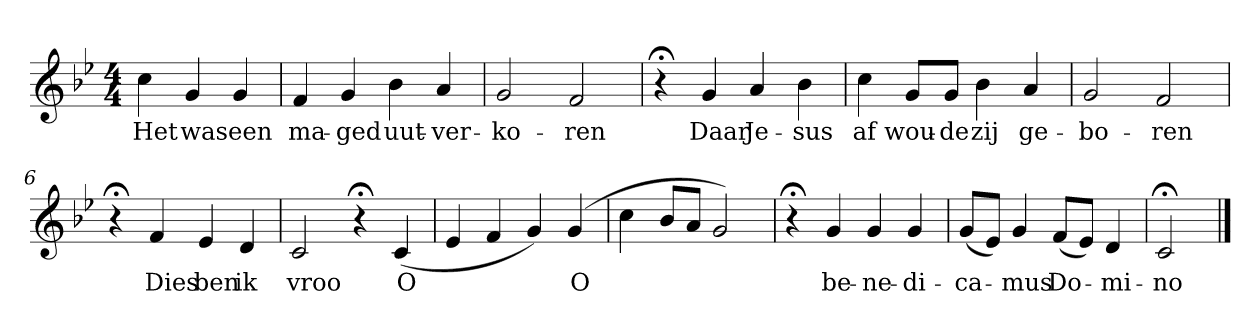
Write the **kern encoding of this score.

**kern	**text
*part1	*part1
*staff1	*staff1
*k[b-e-]	*
*C:dor	*
*M4/4	*
*MM120	*
=	=
4cc	Het
4g	was
4g	een
=1	=1
4f	ma-
4g	-ged
4b-	uut-
4a	-ver-
=2	=2
2g	-ko-
2f	-ren
=3	=3
4r;<	.
4g	Daar
4a	Je-
4b-	-sus
=4	=4
4cc	af
8gL	wou-
8gJ	-de
4b-	zij
4a	ge-
=5	=5
2g	-bo-
2f	-ren
=6	=6
4r;<	.
4f	Dies
4e-	ben
4d	ik
=7	=7
2c	vroo
4r;<	.
(4c	O
=8	=8
4e-	.
4f	.
4g)	.
(4g	O
=9	=9
4cc	.
8b-L	.
8aJ	.
2g)	.
=10	=10
4r;<	.
4g	be-
4g	-ne-
4g	-di-
=11	=11
(8gL	-ca-
8e-J)	.
4g	-mus
(8fL	Do-
8e-J)	.
4d	-mi-
=12	=12
2c;<	-no
==	==
*-	*-
